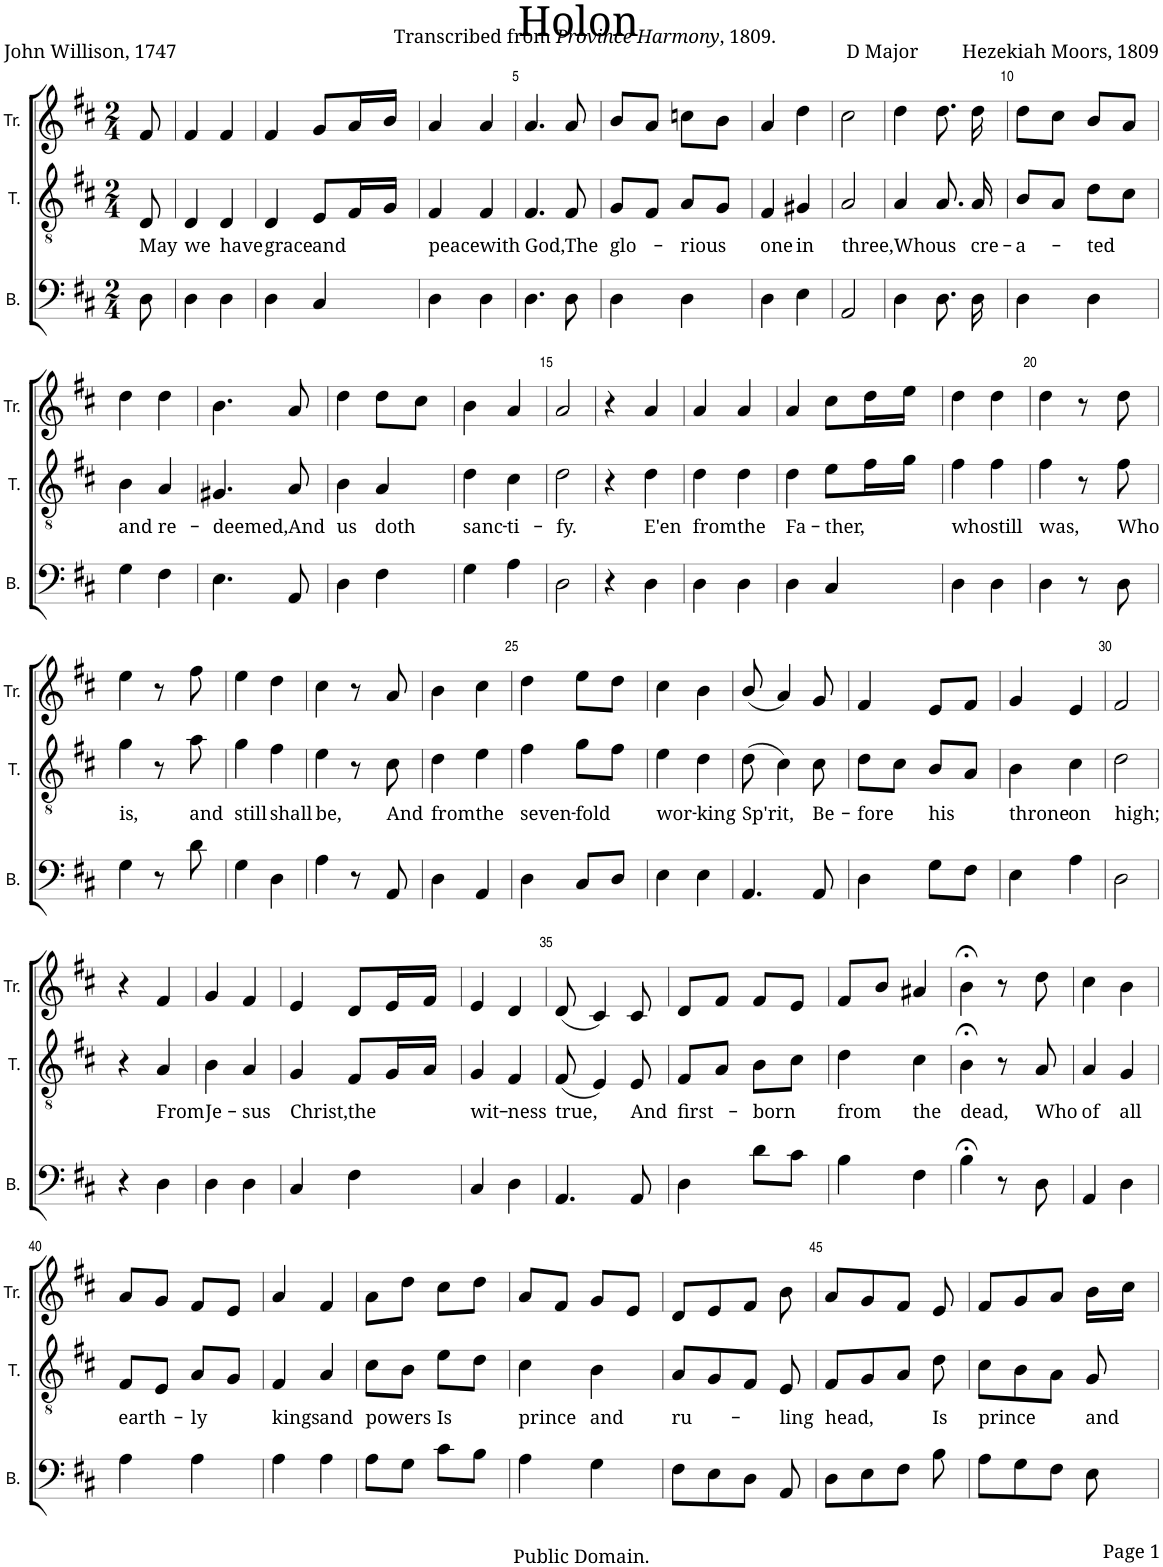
**kern	**kern	**text	**kern
*part3	*part2	*part2	*part1
*staff3	*staff2	*staff2	*staff1
*I"B.	*I"T.	*	*I"Tr.
*I'B.	*I'T.	*	*I'Tr.
*clefF4	*clefGv2	*	*clefG2
*k[f#c#]	*k[f#c#]	*	*k[f#c#]
*M2/4	*M2/4	*	*M2/4
=1	=1	=1	=1
!	!	!LO:LY:b	!
8D\	8D/	May	8f#/
=2	=2	=2	=2
!	!	!LO:LY:b	!
4D\	4D/	we	4f#/
!	!	!LO:LY:b	!
4D\	4D/	have	4f#/
=3	=3	=3	=3
!	!	!LO:LY:b	!
4D\	4D/	grace	4f#/
!	!	!LO:LY:b	!
4C#/	8E/L	and	8g/L
.	16F#/L	.	16a/L
.	16G/JJ	.	16b/JJ
=4	=4	=4	=4
!	!	!LO:LY:b	!
4D\	4F#/	peace	4a/
!	!	!LO:LY:b	!
4D\	4F#/	with	4a/
=5	=5	=5	=5
!	!	!LO:LY:b	!
4.D\	4.F#/	God,	4.a/
!	!	!LO:LY:b	!
8D\	8F#/	The	8a/
=6	=6	=6	=6
!	!	!LO:LY:b	!
4D\	8G/L	glo-	8b/L
.	8F#/J	.	8a/J
!	!	!LO:LY:b	!
4D\	8A/L	-rious	8ccn\L
.	8G/J	.	8b\J
=7	=7	=7	=7
!	!	!LO:LY:b	!
4D\	4F#/	one	4a/
!	!	!LO:LY:b	!
4E\	4G#X/	in	4dd\
=8	=8	=8	=8
!	!	!LO:LY:b	!
2AA/	2A/	three,	2cc#\
=9	=9	=9	=9
!	!	!LO:LY:b	!
4D\	4A/	Who	4dd\
!	!	!LO:LY:b	!
8.D\	8.A/	us	8.dd\
!	!	!LO:LY:b	!
16D\	16A/	cre-	16dd\
=10	=10	=10	=10
!	!	!LO:LY:b	!
4D\	8B/L	-a-	8dd\L
.	8A/J	.	8cc#\J
!	!	!LO:LY:b	!
4D\	8d\L	-ted	8b/L
.	8c#\J	.	8a/J
!!LO:LB:g=z
=11	=11	=11	=11
!	!	!LO:LY:b	!
4G\	4B\	and	4dd\
!	!	!LO:LY:b	!
4F#\	4A/	re-	4dd\
=12	=12	=12	=12
!	!	!LO:LY:b	!
4.E\	4.G#X/	-deemed,	4.b\
!	!	!LO:LY:b	!
8AA/	8A/	And	8a/
=13	=13	=13	=13
!	!	!LO:LY:b	!
4D\	4B\	us	4dd\
!	!	!LO:LY:b	!
4F#\	4A/	doth	8dd\L
.	.	.	8cc#\J
=14	=14	=14	=14
!	!	!LO:LY:b	!
4G\	4d\	sanc-	4b\
!	!	!LO:LY:b	!
4A\	4c#\	-ti-	4a/
=15	=15	=15	=15
!	!	!LO:LY:b	!
2D\	2d\	-fy.	2a/
=16	=16	=16	=16
4r	4r	.	4r
!	!	!LO:LY:b	!
4D\	4d\	E'en	4a/
=17	=17	=17	=17
!	!	!LO:LY:b	!
4D\	4d\	from	4a/
!	!	!LO:LY:b	!
4D\	4d\	the	4a/
=18	=18	=18	=18
!	!	!LO:LY:b	!
4D\	4d\	Fa-	4a/
!	!	!LO:LY:b	!
4C#/	8e\L	-ther,	8cc#\L
.	16f#\L	.	16dd\L
.	16g\JJ	.	16ee\JJ
=19	=19	=19	=19
!	!	!LO:LY:b	!
4D\	4f#\	who	4dd\
!	!	!LO:LY:b	!
4D\	4f#\	still	4dd\
=20	=20	=20	=20
!	!	!LO:LY:b	!
4D\	4f#\	was,	4dd\
8r	8r	.	8r
!	!	!LO:LY:b	!
8D\	8f#\	Who	8dd\
!!LO:LB:g=z
=21	=21	=21	=21
!	!	!LO:LY:b	!
4G\	4g\	is,	4ee\
8r	8r	.	8r
!	!	!LO:LY:b	!
8d\	8a\	and	8ff#\
=22	=22	=22	=22
!	!	!LO:LY:b	!
4G\	4g\	still	4ee\
!	!	!LO:LY:b	!
4D\	4f#\	shall	4dd\
=23	=23	=23	=23
!	!	!LO:LY:b	!
4A\	4e\	be,	4cc#\
8r	8r	.	8r
!	!	!LO:LY:b	!
8AA/	8c#\	And	8a/
=24	=24	=24	=24
!	!	!LO:LY:b	!
4D\	4d\	from	4b\
!	!	!LO:LY:b	!
4AA/	4e\	the	4cc#\
=25	=25	=25	=25
!	!	!LO:LY:b	!
4D\	4f#\	seven-	4dd\
!	!	!LO:LY:b	!
8C#/L	8g\L	-fold	8ee\L
8D/J	8f#\J	.	8dd\J
=26	=26	=26	=26
!	!	!LO:LY:b	!
4E\	4e\	wor-	4cc#\
!	!	!LO:LY:b	!
4E\	4d\	-king	4b\
=27	=27	=27	=27
!	!	!LO:LY:b	!
4.AA/	(8d\	Sp'rit,	(8b/
.	4c#\)	.	4a/)
!	!	!LO:LY:b	!
8AA/	8c#\	Be-	8g/
=28	=28	=28	=28
!	!	!LO:LY:b	!
4D\	8d\L	-fore	4f#/
.	8c#\J	.	.
!	!	!LO:LY:b	!
8G\L	8B/L	his	8e/L
8F#\J	8A/J	.	8f#/J
=29	=29	=29	=29
!	!	!LO:LY:b	!
4E\	4B\	throne	4g/
!	!	!LO:LY:b	!
4A\	4c#\	on	4e/
=30	=30	=30	=30
!	!	!LO:LY:b	!
2D\	2d\	high;	2f#/
!!LO:LB:g=z
=31	=31	=31	=31
4r	4r	.	4r
!	!	!LO:LY:b	!
4D\	4A/	From	4f#/
=32	=32	=32	=32
!	!	!LO:LY:b	!
4D\	4B\	Je-	4g/
!	!	!LO:LY:b	!
4D\	4A/	-sus	4f#/
=33	=33	=33	=33
!	!	!LO:LY:b	!
4C#/	4G/	Christ,	4e/
!	!	!LO:LY:b	!
4F#\	8F#/L	the	8d/L
.	16G/L	.	16e/L
.	16A/JJ	.	16f#/JJ
=34	=34	=34	=34
!	!	!LO:LY:b	!
4C#/	4G/	wit-	4e/
!	!	!LO:LY:b	!
4D\	4F#/	-ness	4d/
=35	=35	=35	=35
!	!	!LO:LY:b	!
4.AA/	(8F#/	true,	(8d/
.	4E/)	.	4c#/)
!	!	!LO:LY:b	!
8AA/	8E/	And	8c#/
=36	=36	=36	=36
!	!	!LO:LY:b	!
4D\	8F#/L	first-	8d/L
.	8A/J	.	8f#/J
!	!	!LO:LY:b	!
8d\L	8B\L	-born	8f#/L
8c#\J	8c#\J	.	8e/J
=37	=37	=37	=37
!	!	!LO:LY:b	!
4B\	4d\	from	8f#/L
.	.	.	8b/J
!	!	!LO:LY:b	!
4F#\	4c#\	the	4a#X/
=38	=38	=38	=38
!	!	!LO:LY:b	!
4B;<\	4B;<\	dead,	4b;<\
8r	8r	.	8r
!	!	!LO:LY:b	!
8D\	8A/	Who	8dd\
=39	=39	=39	=39
!	!	!LO:LY:b	!
4AA/	4A/	of	4cc#\
!	!	!LO:LY:b	!
4D\	4G/	all	4b\
!!LO:LB:g=z
=40	=40	=40	=40
!	!	!LO:LY:b	!
4A\	8F#/L	earth-	8a/L
.	8E/J	.	8g/J
!	!	!LO:LY:b	!
4A\	8A/L	-ly	8f#/L
.	8G/J	.	8e/J
=41	=41	=41	=41
!	!	!LO:LY:b	!
4A\	4F#/	kings	4a/
!	!	!LO:LY:b	!
4A\	4A/	and	4f#/
=42	=42	=42	=42
!	!	!LO:LY:b	!
8A\L	8c#\L	powers	8a\L
8G\J	8B\J	.	8dd\J
!	!	!LO:LY:b	!
8c#\L	8e\L	Is	8cc#\L
8B\J	8d\J	.	8dd\J
=43	=43	=43	=43
!	!	!LO:LY:b	!
4A\	4c#\	prince	8a/L
.	.	.	8f#/J
!	!	!LO:LY:b	!
4G\	4B\	and	8g/L
.	.	.	8e/J
=44	=44	=44	=44
!	!	!LO:LY:b	!
8F#\L	8A/L	ru-	8d/L
8E\	8G/	.	8e/
8D\J	8F#/J	.	8f#/J
!	!	!LO:LY:b	!
8AA/	8E/	-ling	8b\
=45	=45	=45	=45
!	!	!LO:LY:b	!
8D\L	8F#/L	head,	8a/L
8E\	8G/	.	8g/
8F#\J	8A/J	.	8f#/J
!	!	!LO:LY:b	!
8B\	8d\	Is	8e/
=46	=46	=46	=46
!	!	!LO:LY:b	!
8A\L	8c#\L	prince	8f#/L
8G\	8B\	.	8g/
8F#\J	8A\J	.	8a/J
!	!	!LO:LY:b	!
8E\	8G/	and	16b\LL
.	.	.	16cc#\JJ
=	=	=	=
*-	*-	*-	*-
